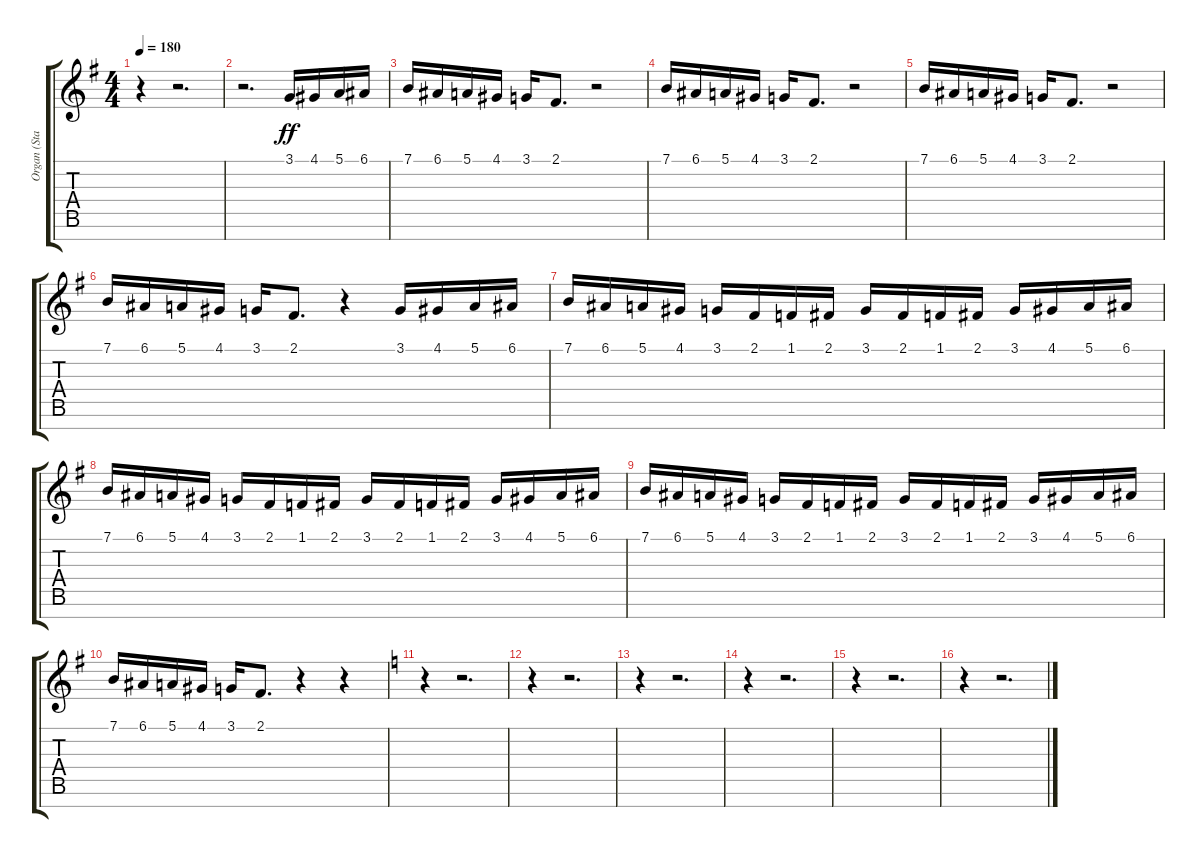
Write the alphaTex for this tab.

\track ("Organ (Staff 1)" "Organ (Sta") {instrument altosax}
\staff {score tabs}
\tuning (E4 B3 G3 D3 A2 E2 B1) {hide}
\ts (4 4)
\tempo 180
\clef g2
\ks g
r.4{dy ff} r.2{d} |
r.2{d} 3.1.16 4.1.16 5.1.16 6.1.16 |
7.1.16 6.1.16 5.1.16 4.1.16 3.1.16 2.1.8{d} r.2 |
7.1.16 6.1.16 5.1.16 4.1.16 3.1.16 2.1.8{d} r.2 |
7.1.16 6.1.16 5.1.16 4.1.16 3.1.16 2.1.8{d} r.2 |
7.1.16 6.1.16 5.1.16 4.1.16 3.1.16 2.1.8{d} r.4 3.1.16 4.1.16 5.1.16 6.1.16 |
7.1.16 6.1.16 5.1.16 4.1.16 3.1.16 2.1.16 1.1.16 2.1.16 3.1.16 2.1.16 1.1.16 2.1.16 3.1.16 4.1.16 5.1.16 6.1.16 |
7.1.16 6.1.16 5.1.16 4.1.16 3.1.16 2.1.16 1.1.16 2.1.16 3.1.16 2.1.16 1.1.16 2.1.16 3.1.16 4.1.16 5.1.16 6.1.16 |
7.1.16 6.1.16 5.1.16 4.1.16 3.1.16 2.1.16 1.1.16 2.1.16 3.1.16 2.1.16 1.1.16 2.1.16 3.1.16 4.1.16 5.1.16 6.1.16 |
7.1.16 6.1.16 5.1.16 4.1.16 3.1.16 2.1.8{d} r.4 r.4 |
\ks c
r.4 r.2{d} |
r.4 r.2{d} |
r.4 r.2{d} |
r.4 r.2{d} |
r.4 r.2{d} |
r.4 r.2{d}
